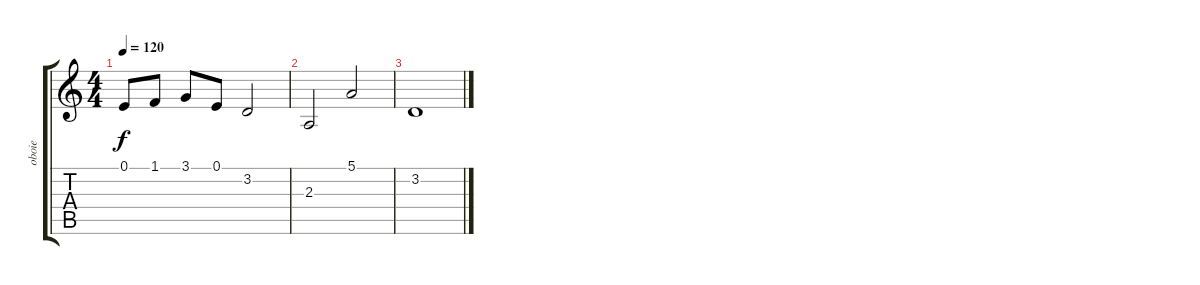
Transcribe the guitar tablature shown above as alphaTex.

\track ("oboie" "oboie") {instrument oboe}
\staff {score tabs}
\tuning (E4 B3 G3 D3 A2 E2) {hide}
\ts (4 4)
\tempo 120
\clef g2
\ks c
0.1.8{dy f} 1.1.8 3.1.8 0.1.8 3.2.2 |
2.3.2 5.1.2 |
3.2.1
